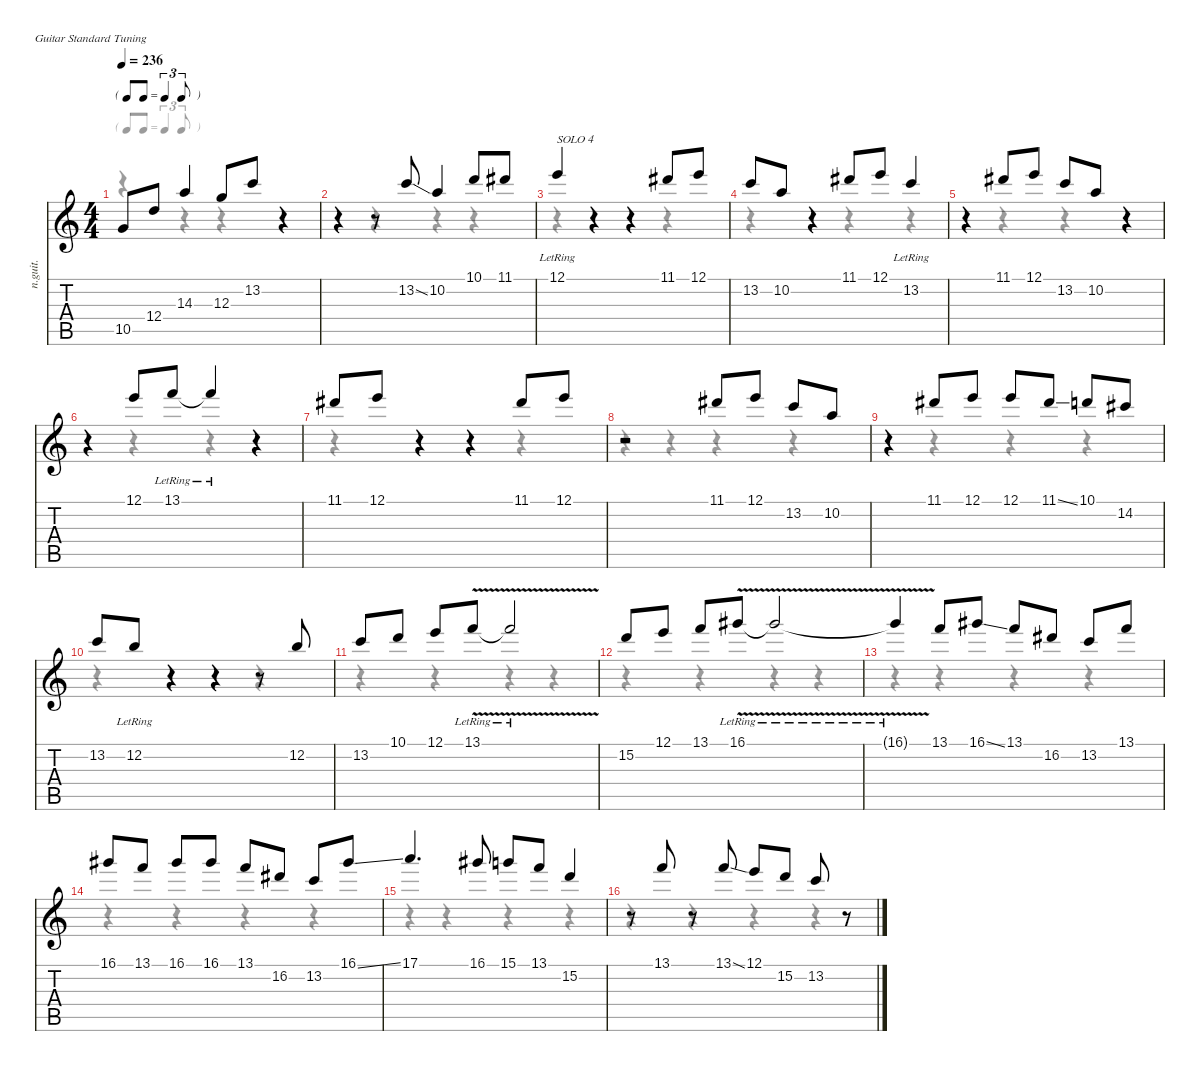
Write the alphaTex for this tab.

\defaultSystemsLayout 4
\hideDynamics
\bracketExtendMode nobrackets
\otherSystemsTrackNameOrientation horizontal
\track ("SOLO Carlton" "n.guit.") {instrument acousticguitarnylon}
\staff {score tabs}
\tuning (E4 B3 G3 D3 A2 E2)
\voice
\ts (4 4)
\tf triplet8th
\tempo 236
\clef g2
\ks c
10.5.8{dy ff beam Up} 12.4.8{beam Up} 14.3.4{beam Up} 12.3.8{beam Up} 13.2.8{beam Up} r.4{beam Up} |
r.4{beam Up} r.8{beam Up} 13.2{ss}.8{beam Up} 10.2.4{beam Up} 10.1.8{beam Up} 11.1{acc #}.8{beam Up} |
12.1{lr}.4{txt "SOLO 4" beam Up} r.4{beam Up} r.4{beam Up} 11.1{acc #}.8{beam Up} 12.1.8{beam Up} |
13.2.8{beam Up} 10.2.8{beam Up} r.4{beam Up} 11.1{acc #}.8{beam Up} 12.1.8{beam Up} 13.2{lr}.4{beam Up} |
r.4{beam Up} 11.1{acc #}.8{beam Up} 12.1.8{beam Up} 13.2.8{beam Up} 10.2.8{beam Up} r.4{beam Up} |
r.4{beam Up} 12.1.8{beam Up} 13.1{lr}.8{beam Up} 13.1{lr t}.4{dy f beam Up} r.4{beam Up} |
11.1{acc #}.8{dy ff beam Up} 12.1.8{beam Up} r.4{beam Up} r.4{beam Up} 11.1{acc #}.8{beam Up} 12.1.8{beam Up} |
r.2{beam Up} 11.1{acc #}.8{beam Up} 12.1.8{beam Up} 13.2.8{beam Up} 10.2.8{beam Up} |
r.4{beam Up} 11.1{acc #}.8{beam Up} 12.1.8{beam Up} 12.1.8{beam Up} 11.1{ss acc #}.8{beam Up} 10.1.8{beam Up} 14.2{acc #}.8{beam Up} |
13.2.8{beam Up} 12.2{lr}.8{beam Up} r.4{beam Up} r.4{beam Up} r.8{beam Up} 12.2.8{beam Up} |
13.2.8{beam Up} 10.1.8{beam Up} 12.1.8{beam Up} 13.1{v lr}.8{beam Up} 13.1{v lr t}.2{dy f beam Up} |
15.2.8{dy ff beam Up} 12.1.8{beam Up} 13.1.8{beam Up} 16.1{v lr acc #}.8{beam Up} 16.1{v lr t acc #}.2{dy f beam Up} |
16.1{v lr t acc #}.4{beam Up} 13.1.8{dy ff beam Up} 16.1{ss acc #}.8{beam Up} 13.1.8{beam Up} 16.2{acc #}.8{beam Up} 13.2.8{beam Up} 13.1.8{beam Up} |
16.1{acc #}.8{beam Up} 13.1.8{beam Up} 16.1{acc #}.8{beam Up} 16.1{acc #}.8{beam Up} 13.1.8{beam Up} 16.2{acc #}.8{beam Up} 13.2.8{beam Up} 16.1{ss acc #}.8{beam Up} |
17.1.4{d beam Up} 16.1{acc #}.8{beam Up} 15.1.8{beam Up} 13.1.8{beam Up} 15.2.4{beam Up} |
r.8{beam Up} 13.1.8{beam Up} r.8{beam Up} 13.1{ss}.8{beam Up} 12.1.8{beam Up} 15.2.8{beam Up} 13.2.8{beam Up} r.8{beam Up}
\voice
\clef g2
\ottava regular
\simile none
\ks c
r.4{dy mf beam Down} r.4{beam Down} r.4{beam Down} r.4{beam Down} |
r.4{beam Down} r.4{beam Down} r.4{beam Down} r.4{beam Down} |
r.4{beam Down} r.4{beam Down} r.4{beam Down} r.4{beam Down} |
r.4{beam Down} r.4{beam Down} r.4{beam Down} r.4{beam Down} |
r.4{beam Down} r.4{beam Down} r.4{beam Down} r.4{beam Down} |
r.4{beam Down} r.4{beam Down} r.4{beam Down} r.4{beam Down} |
r.4{beam Down} r.4{beam Down} r.4{beam Down} r.4{beam Down} |
r.4{beam Down} r.4{beam Down} r.4{beam Down} r.4{beam Down} |
r.4{beam Down} r.4{beam Down} r.4{beam Down} r.4{beam Down} |
r.4{beam Down} r.4{beam Down} r.4{beam Down} r.4{beam Down} |
r.4{beam Down} r.4{beam Down} r.4{beam Down} r.4{beam Down} |
r.4{beam Down} r.4{beam Down} r.4{beam Down} r.4{beam Down} |
r.4{beam Down} r.4{beam Down} r.4{beam Down} r.4{beam Down} |
r.4{beam Down} r.4{beam Down} r.4{beam Down} r.4{beam Down} |
r.4{beam Down} r.4{beam Down} r.4{beam Down} r.4{beam Down} |
r.4{beam Down} r.4{beam Down} r.4{beam Down} r.4{beam Down}
